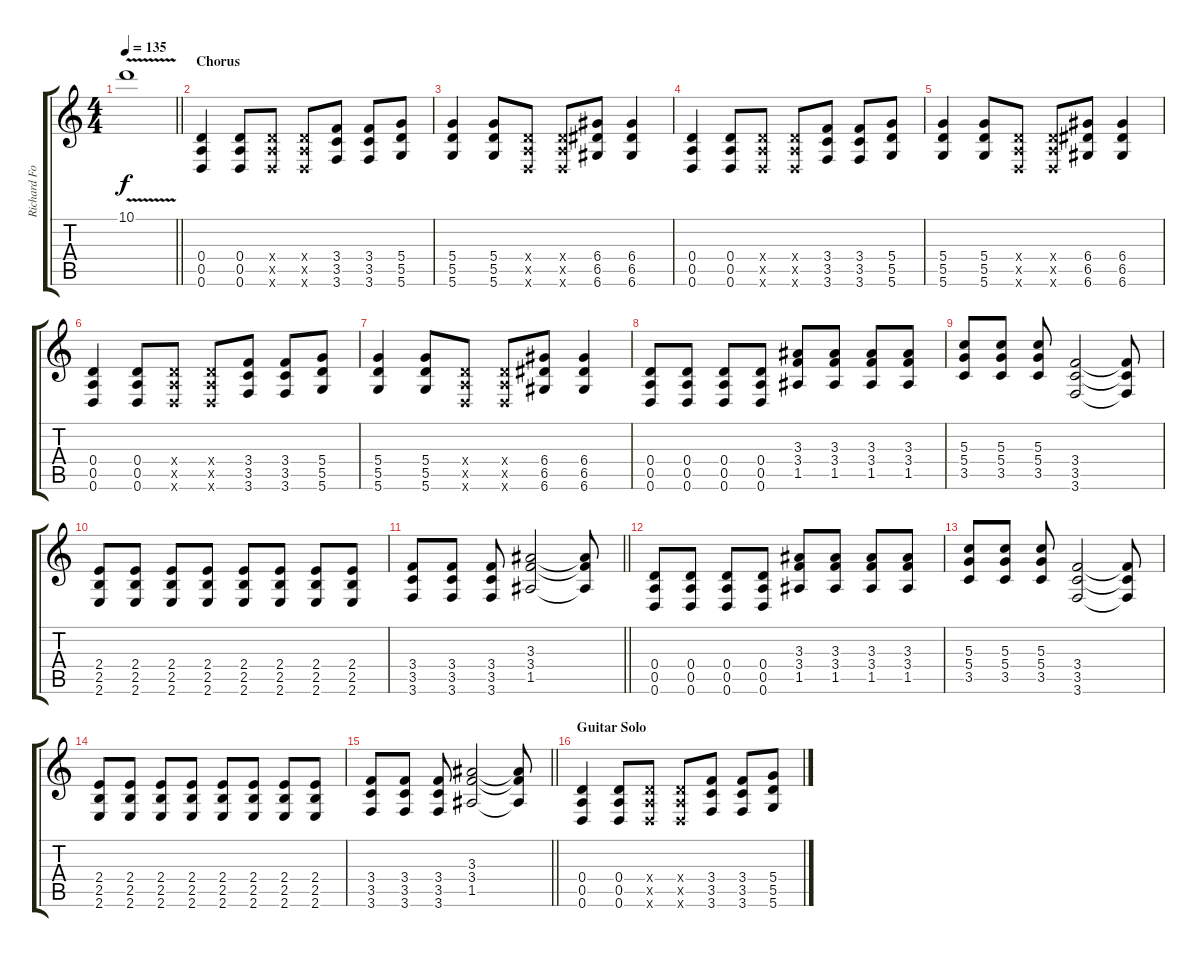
\track ("Richard Fortus" "Richard Fo") {instrument overdrivenguitar}
\staff {score tabs}
\tuning (E4 B3 G3 D3 A2 D2) {hide}
\ts (4 4)
\tempo 135
\clef g2
\barLineRight lightlight
\ks c
10.1{v}.1{dy f} |
\section ("" "Chorus")
(0.4 0.5 0.6).4 (0.4 0.5 0.6).8 (0.4{x} 0.5{x} 0.6{x}).8 (0.4{x} 0.5{x} 0.6{x}).8 (3.4 3.5 3.6).8 (3.4 3.5 3.6).8 (5.4 5.5 5.6).8 |
(5.4 5.5 5.6).4 (5.4 5.5 5.6).8 (0.4{x} 0.5{x} 0.6{x}).8 (0.4{x} 0.5{x} 0.6{x}).8 (6.4 6.5 6.6).8 (6.4 6.5 6.6).4 |
(0.4 0.5 0.6).4 (0.4 0.5 0.6).8 (0.4{x} 0.5{x} 0.6{x}).8 (0.4{x} 0.5{x} 0.6{x}).8 (3.4 3.5 3.6).8 (3.4 3.5 3.6).8 (5.4 5.5 5.6).8 |
(5.4 5.5 5.6).4 (5.4 5.5 5.6).8 (0.4{x} 0.5{x} 0.6{x}).8 (0.4{x} 0.5{x} 0.6{x}).8 (6.4 6.5 6.6).8 (6.4 6.5 6.6).4 |
(0.4 0.5 0.6).4 (0.4 0.5 0.6).8 (0.4{x} 0.5{x} 0.6{x}).8 (0.4{x} 0.5{x} 0.6{x}).8 (3.4 3.5 3.6).8 (3.4 3.5 3.6).8 (5.4 5.5 5.6).8 |
(5.4 5.5 5.6).4 (5.4 5.5 5.6).8 (0.4{x} 0.5{x} 0.6{x}).8 (0.4{x} 0.5{x} 0.6{x}).8 (6.4 6.5 6.6).8 (6.4 6.5 6.6).4 |
(0.4 0.5 0.6).8 (0.4 0.5 0.6).8 (0.4 0.5 0.6).8 (0.4 0.5 0.6).8 (3.3 3.4 1.5).8 (3.3 3.4 1.5).8 (3.3 3.4 1.5).8 (3.3 3.4 1.5).8 |
(5.3 5.4 3.5).8 (5.3 5.4 3.5).8 (5.3 5.4 3.5).8 (3.4 3.5 3.6).2 (3.4{t} 3.5{t} 3.6{t}).8 |
(2.4 2.5 2.6).8 (2.4 2.5 2.6).8 (2.4 2.5 2.6).8 (2.4 2.5 2.6).8 (2.4 2.5 2.6).8 (2.4 2.5 2.6).8 (2.4 2.5 2.6).8 (2.4 2.5 2.6).8 |
\barLineRight lightlight
(3.4 3.5 3.6).8 (3.4 3.5 3.6).8 (3.4 3.5 3.6).8 (3.3 3.4 1.5).2 (3.3{t} 3.4{t} 1.5{t}).8 |
(0.4 0.5 0.6).8 (0.4 0.5 0.6).8 (0.4 0.5 0.6).8 (0.4 0.5 0.6).8 (3.3 3.4 1.5).8 (3.3 3.4 1.5).8 (3.3 3.4 1.5).8 (3.3 3.4 1.5).8 |
(5.3 5.4 3.5).8 (5.3 5.4 3.5).8 (5.3 5.4 3.5).8 (3.4 3.5 3.6).2 (3.4{t} 3.5{t} 3.6{t}).8 |
(2.4 2.5 2.6).8 (2.4 2.5 2.6).8 (2.4 2.5 2.6).8 (2.4 2.5 2.6).8 (2.4 2.5 2.6).8 (2.4 2.5 2.6).8 (2.4 2.5 2.6).8 (2.4 2.5 2.6).8 |
\barLineRight lightlight
(3.4 3.5 3.6).8 (3.4 3.5 3.6).8 (3.4 3.5 3.6).8 (3.3 3.4 1.5).2 (3.3{t} 3.4{t} 1.5{t}).8 |
\section ("" "Guitar Solo")
(0.4 0.5 0.6).4 (0.4 0.5 0.6).8 (0.4{x} 0.5{x} 0.6{x}).8 (0.4{x} 0.5{x} 0.6{x}).8 (3.4 3.5 3.6).8 (3.4 3.5 3.6).8 (5.4 5.5 5.6).8
